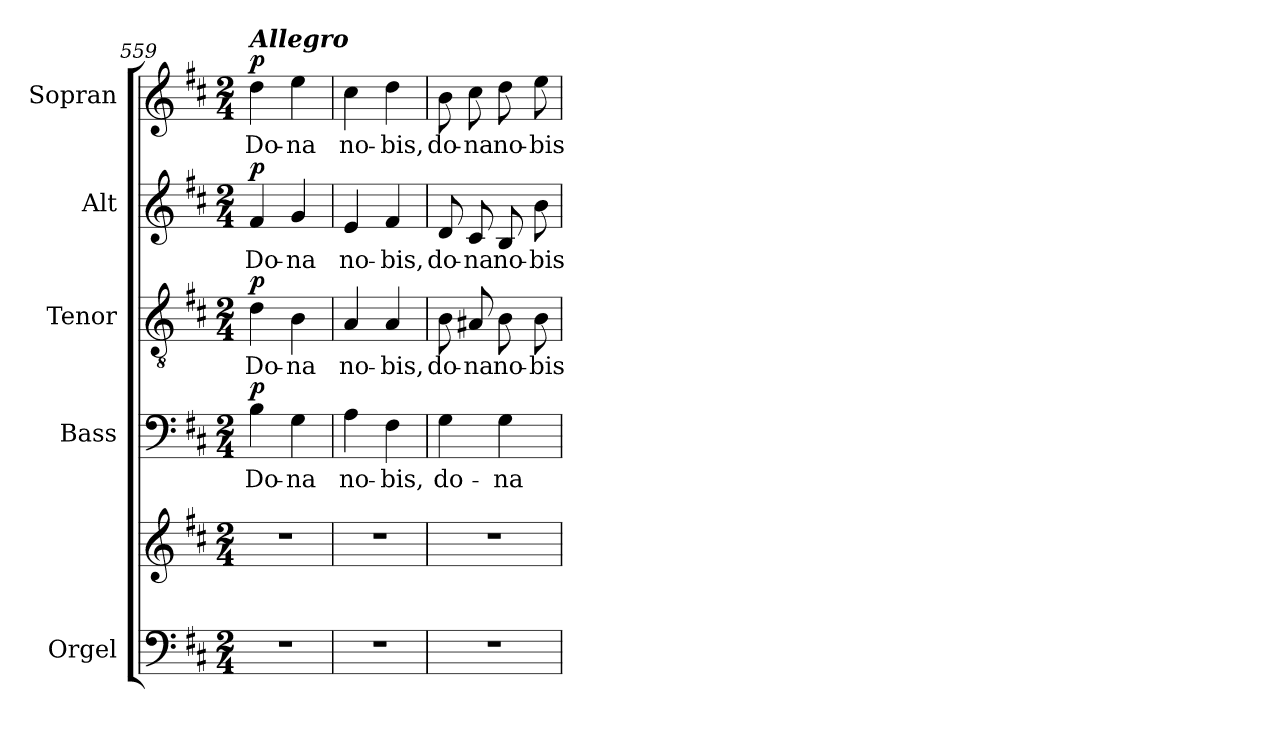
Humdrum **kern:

**kern	**kern	**kern	**text	**dynam	**kern	**text	**dynam	**kern	**text	**dynam	**kern	**text	**dynam
*part5	*part5	*part4	*part4	*part4	*part3	*part3	*part3	*part2	*part2	*part2	*part1	*part1	*part1
*staff6	*staff5	*staff4	*staff4	*staff4	*staff3	*staff3	*staff3	*staff2	*staff2	*staff2	*staff1	*staff1	*staff1
*I"Orgel	*	*I"Bass	*	*	*I"Tenor	*	*	*I"Alt	*	*	*I"Sopran	*	*
*I'Org.	*	*I'B.	*	*	*I'T.	*	*	*I'A.	*	*	*I'S.	*	*
!!LO:LB:g=z
*clefF4	*clefG2	*clefF4	*	*	*clefGv2	*	*	*clefG2	*	*	*clefG2	*	*
*k[f#c#]	*k[f#c#]	*k[f#c#]	*	*	*k[f#c#]	*	*	*k[f#c#]	*	*	*k[f#c#]	*	*
*D:	*D:	*D:	*	*	*D:	*	*	*D:	*	*	*D:	*	*
*M2/4	*M2/4	*M2/4	*	*	*M2/4	*	*	*M2/4	*	*	*M2/4	*	*
=559	=559	=559	=559	=559	=559	=559	=559	=559	=559	=559	=559	=559	=559
!	!	!	!	!	!	!	!	!	!	!	!LO:TX:a:Bi:t=Allegro	!	!
!	!	!	!LO:LY:b	!LO:DY:a	!	!LO:LY:b	!LO:DY:a	!	!LO:LY:b	!LO:DY:a	!	!LO:LY:b	!LO:DY:a
2r	2r	4B\	Do-	p	4d\	Do-	p	4f#/	Do-	p	4dd\	Do-	p
!	!	!	!LO:LY:b	!	!	!LO:LY:b	!	!	!LO:LY:b	!	!	!LO:LY:b	!
.	.	4G\	-na	.	4B\	-na	.	4g/	-na	.	4ee\	-na	.
=560	=560	=560	=560	=560	=560	=560	=560	=560	=560	=560	=560	=560	=560
!	!	!	!LO:LY:b	!	!	!LO:LY:b	!	!	!LO:LY:b	!	!	!LO:LY:b	!
2r	2r	4A\	no-	.	4A/	no-	.	4e/	no-	.	4cc#\	no-	.
!	!	!	!LO:LY:b	!	!	!LO:LY:b	!	!	!LO:LY:b	!	!	!LO:LY:b	!
.	.	4F#\	-bis,	.	4A/	-bis,	.	4f#/	-bis,	.	4dd\	-bis,	.
=561	=561	=561	=561	=561	=561	=561	=561	=561	=561	=561	=561	=561	=561
!	!	!	!LO:LY:b	!	!	!LO:LY:b	!	!	!LO:LY:b	!	!	!LO:LY:b	!
2r	2r	4G\	do-	.	8B\	do-	.	8d/	do-	.	8b\	do-	.
!	!	!	!	!	!	!LO:LY:b	!	!	!LO:LY:b	!	!	!LO:LY:b	!
.	.	.	.	.	8A#X/	-na	.	8c#/	-na	.	8cc#\	-na	.
!	!	!	!LO:LY:b	!	!	!LO:LY:b	!	!	!LO:LY:b	!	!	!LO:LY:b	!
.	.	4G\	-na	.	8B\	no-	.	8B/	no-	.	8dd\	no-	.
!	!	!	!	!	!	!LO:LY:b	!	!	!LO:LY:b	!	!	!LO:LY:b	!
.	.	.	.	.	8B\	-bis	.	8b\	-bis	.	8ee\	-bis	.
=	=	=	=	=	=	=	=	=	=	=	=	=	=
*-	*-	*-	*-	*-	*-	*-	*-	*-	*-	*-	*-	*-	*-
